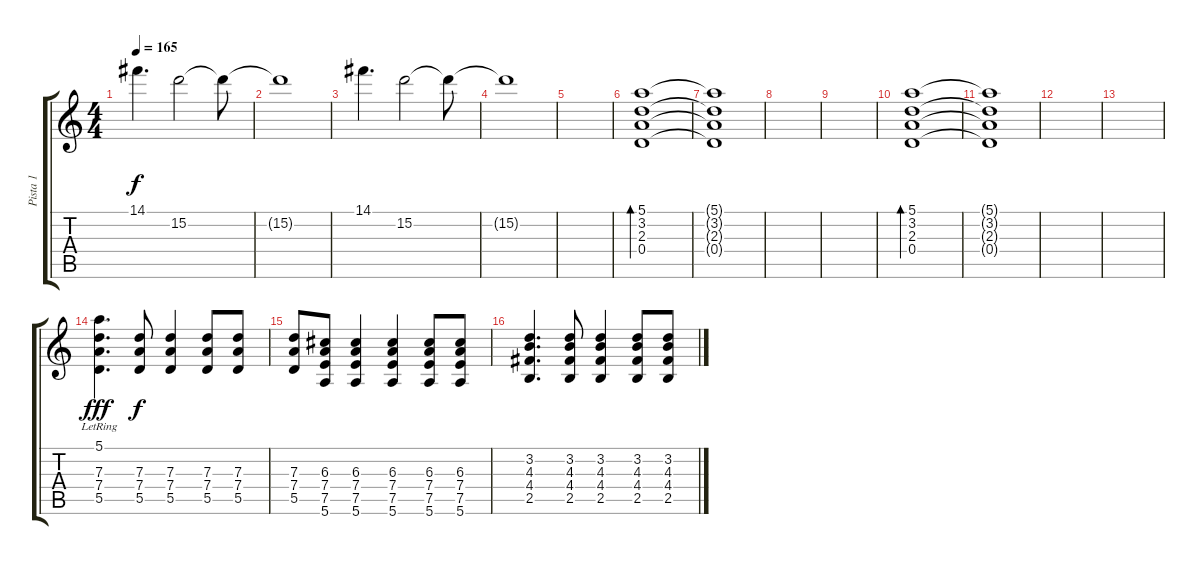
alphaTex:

\track ("Pista 1" "Pista 1") {instrument distortionguitar}
\staff {score tabs}
\tuning (E4 B3 G3 D3 A2 E2) {hide}
\ts (4 4)
\tempo 165
\clef g2
\ks c
14.1.4{d dy f} 15.2.2 15.2{t}.8 |
15.2{t}.1 |
14.1.4{d} 15.2.2 15.2{t}.8 |
15.2{t}.1 |
|
(5.1 3.2 2.3 0.4).1{bd 240 volume 12 instrument electricguitarclean} |
(5.1{t} 3.2{t} 2.3{t} 0.4{t}).1 |
|
|
(5.1 3.2 2.3 0.4).1{bd 240} |
(5.1{t} 3.2{t} 2.3{t} 0.4{t}).1 |
|
|
(5.1{lr} 7.3 7.4 5.5).4{d dy fff volume 8} (7.3 7.4 5.5).8{dy f} (7.3 7.4 5.5).4 (7.3 7.4 5.5).8 (7.3 7.4 5.5).8 |
(7.3 7.4 5.5).8 (6.3 7.4 7.5 5.6).8 (6.3 7.4 7.5 5.6).4 (6.3 7.4 7.5 5.6).4 (6.3 7.4 7.5 5.6).8 (6.3 7.4 7.5 5.6).8 |
(3.2 4.3 4.4 2.5).4{d} (3.2 4.3 4.4 2.5).8 (3.2 4.3 4.4 2.5).4 (3.2 4.3 4.4 2.5).8 (3.2 4.3 4.4 2.5).8
